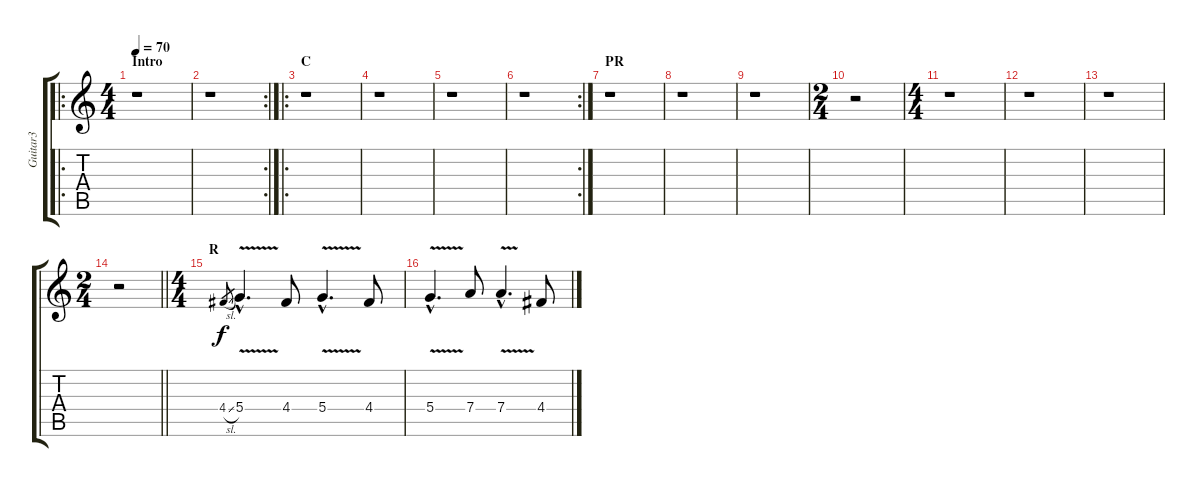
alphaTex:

\track ("Guitar3" "Guitar3") {instrument distortionguitar}
\staff {score tabs}
\tuning (E4 B3 G3 D3 A2 E2) {hide}
\ro
\ts (4 4)
\section ("" "Intro")
\tempo 70
\clef g2
\ks c
r.1{dy f instrument distortionguitar} |
\rc 2
r.1 |
\ro
\section ("" "C")
r.1 |
r.1 |
r.1 |
\rc 2
r.1 |
\section ("" "PR")
r.1 |
r.1 |
r.1 |
\ts (2 4)
r.2 |
\ts (4 4)
r.1 |
r.1 |
r.1 |
\ts (2 4)
\barLineRight lightlight
r.2 |
\ts (4 4)
\section ("" "R")
4.4{sl}.8{gr} 5.4{v hac}.4{d volume 12} 4.4.8 5.4{v hac}.4{d} 4.4.8 |
5.4{v hac}.4{d} 7.4.8 7.4{v hac}.4{d} 4.4.8
